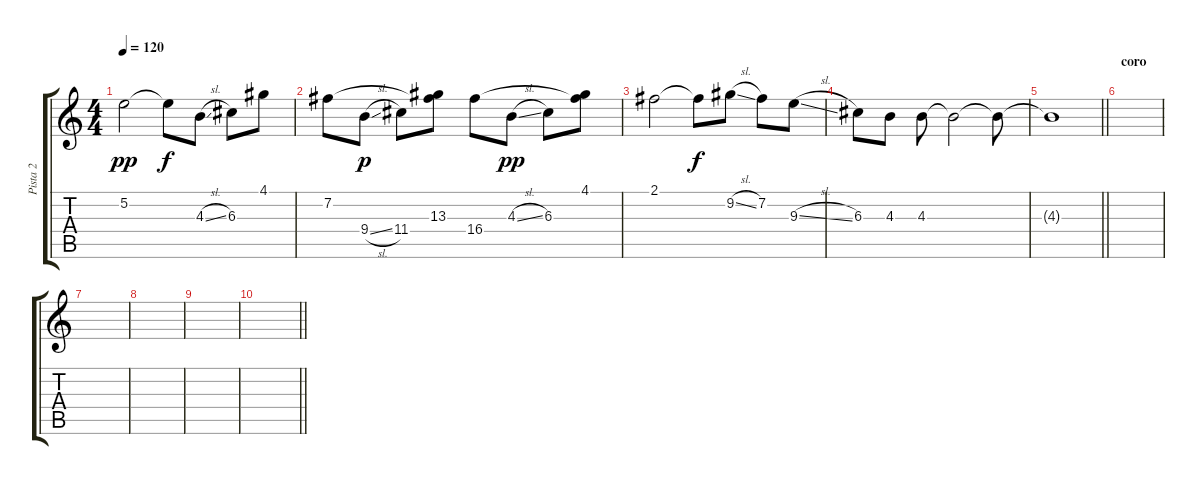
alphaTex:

\track ("Pista 2" "Pista 2") {instrument electricguitarjazz}
\staff {score tabs}
\tuning (E4 B3 G3 D3 A2 E2) {hide}
\ts (4 4)
\tempo 120
\clef g2
\ks c
5.2.2{dy pp} 5.2{t}.8{dy f} 4.3{sl}.8 6.3.8 4.1.8 |
7.2.8 9.4{sl}.8{dy p} 11.4.8 (7.2{t} 13.3).8 16.4.8 4.3{sl}.8{dy pp} 6.3.8 (4.1 16.4{t}).8 |
2.1.2 2.1{t}.8{dy f} 9.2{sl}.8 7.2.8 9.3{sl}.8 |
6.3.8 4.3.8 4.3.8 4.3{t}.2 4.3{t}.8 |
\barLineRight lightlight
4.3{t}.1 |
\section ("" "coro")
|
|
|
|
\barLineRight lightlight
